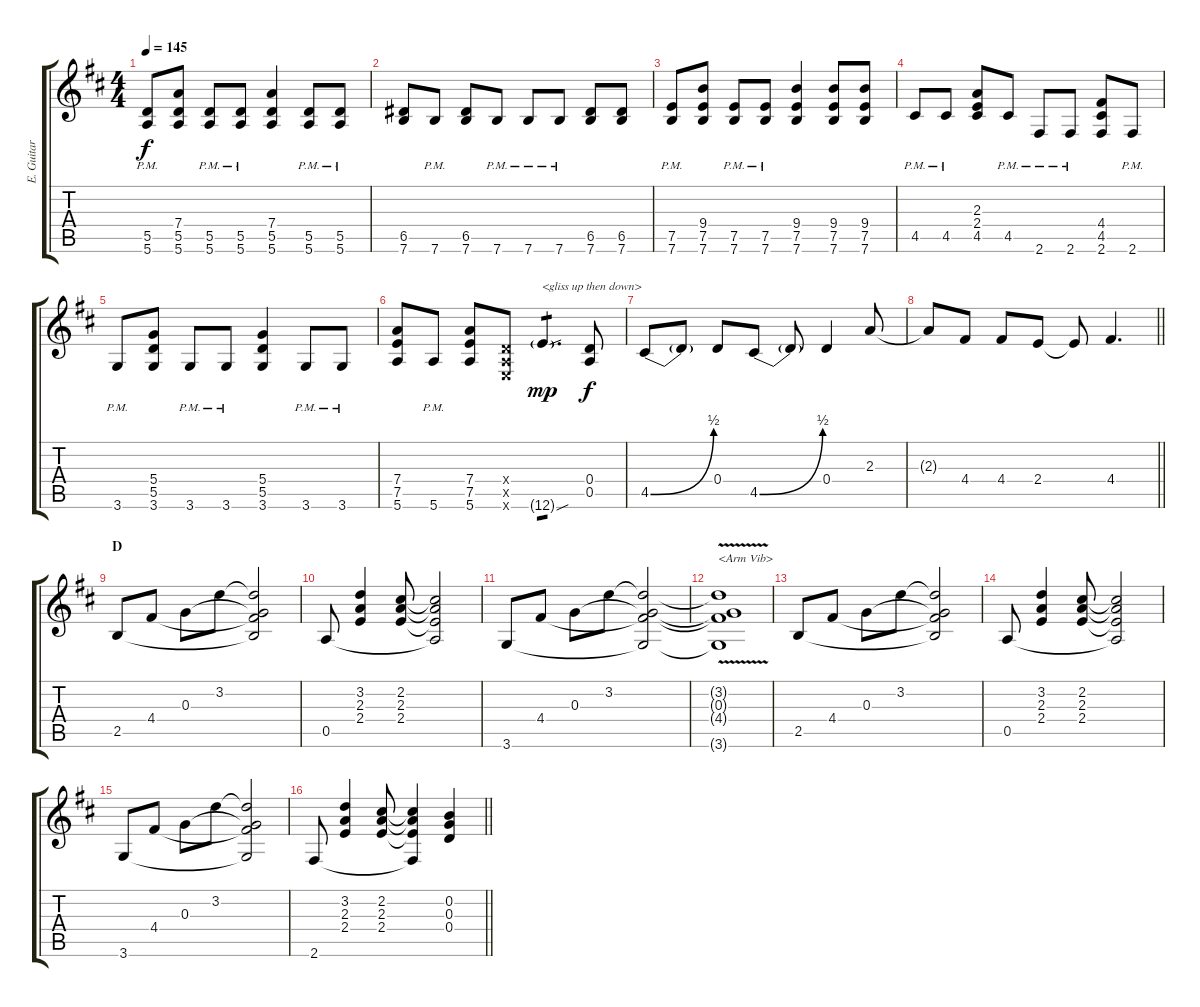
\track ("E. Guitar III" "E. Guitar ") {instrument overdrivenguitar}
\staff {score tabs}
\tuning (E4 B3 G3 D3 A2 E2) {hide}
\ts (4 4)
\tempo 145
\clef g2
\ks d
(5.5{pm} 5.6{pm}).8{dy f} (7.4 5.5 5.6).8 (5.5{pm} 5.6{pm}).8 (5.5{pm} 5.6{pm}).8 (7.4 5.5 5.6).4 (5.5{pm} 5.6{pm}).8 (5.5{pm} 5.6{pm}).8 |
(6.5 7.6).8 7.6{pm}.8 (6.5 7.6).8 7.6{pm}.8 7.6{pm}.8 7.6{pm}.8 (6.5 7.6).8 (6.5 7.6).8 |
(7.5{pm} 7.6{pm}).8 (9.4 7.5 7.6).8 (7.5{pm} 7.6{pm}).8 (7.5{pm} 7.6{pm}).8 (9.4 7.5 7.6).4 (9.4 7.5 7.6).8 (9.4 7.5 7.6).8 |
4.5{pm}.8 4.5{pm}.8 (2.3 2.4 4.5).8 4.5{pm}.8 2.6{pm}.8 2.6{pm}.8 (4.4 4.5 2.6).8 2.6{pm}.8 |
3.6{pm}.8 (5.4 5.5 3.6).8 3.6{pm}.8 3.6{pm}.8 (5.4 5.5 3.6).4 3.6{pm}.8 3.6{pm}.8 |
(7.4 7.5 5.6).8 5.6{pm}.8 (7.4 7.5 5.6).8 (0.4{x} 0.5{x} 0.6{x}).8 12.6{sou g}.4{d txt "<gliss up then down>" tp 1 dy mp} (0.4 0.5).8{dy f} |
4.5{be (bend 0 0 60 2)}.8 4.5{t}.8 0.4.8 4.5{be (bend 0 0 60 2)}.8 4.5{t}.8 0.4.4 2.3.8 |
\barLineRight lightlight
2.3{t}.8 4.4.8 4.4.8 2.4.8 2.4{t}.8 4.4.4{d} |
\section ("" "D")
2.5.8 4.4.8 0.3.8 3.2.8 (3.2{t} 0.3{t} 4.4{t} 2.5{t}).2 |
0.5.8 (3.2 2.3 2.4).4 (2.2 2.3 2.4).8 (2.2{t} 2.3{t} 2.4{t} 0.5{t}).2 |
3.6.8 4.4.8 0.3.8 3.2.8 (3.2{t} 0.3{t} 4.4{t} 3.6{t}).2 |
(3.2{v t} 0.3{v t} 4.4{v t} 3.6{v t}).1{txt "<Arm Vib>"} |
2.5.8 4.4.8 0.3.8 3.2.8 (3.2{t} 0.3{t} 4.4{t} 2.5{t}).2 |
0.5.8 (3.2 2.3 2.4).4 (2.2 2.3 2.4).8 (2.2{t} 2.3{t} 2.4{t} 0.5{t}).2 |
3.6.8 4.4.8 0.3.8 3.2.8 (3.2{t} 0.3{t} 4.4{t} 3.6{t}).2 |
\barLineRight lightlight
2.6.8 (3.2 2.3 2.4).4 (2.2 2.3 2.4).8 (2.2{t} 2.3{t} 2.4{t} 2.6{t}).4 (0.2 0.3 0.4).4
